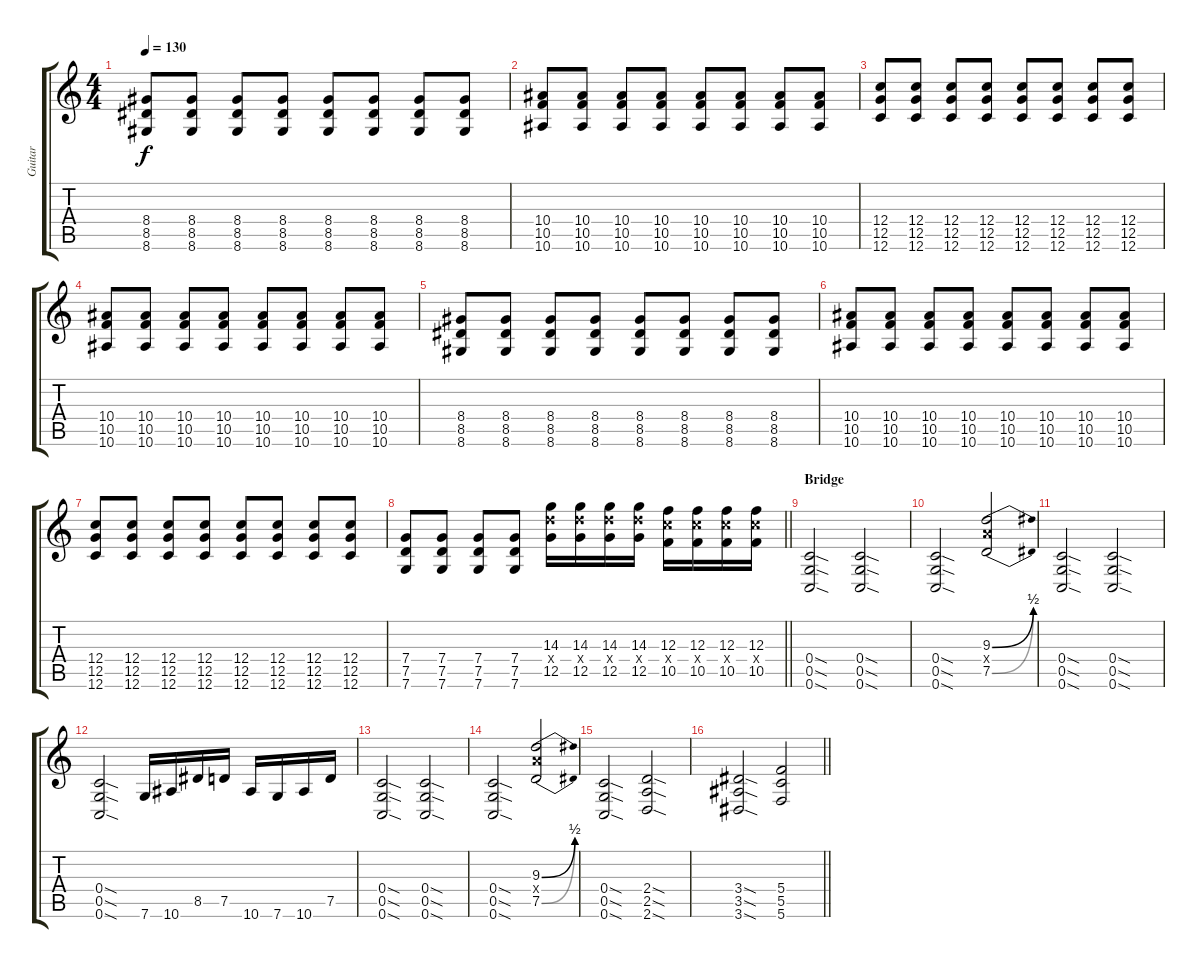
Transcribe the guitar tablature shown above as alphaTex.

\track ("Guitar" "Guitar") {instrument distortionguitar}
\staff {score tabs}
\tuning (D4 A3 F3 C3 G2 C2) {hide}
\ts (4 4)
\tempo 130
\clef g2
\ks c
(8.4 8.5 8.6).8{dy f} (8.4 8.5 8.6).8 (8.4 8.5 8.6).8 (8.4 8.5 8.6).8 (8.4 8.5 8.6).8 (8.4 8.5 8.6).8 (8.4 8.5 8.6).8 (8.4 8.5 8.6).8 |
(10.4 10.5 10.6).8 (10.4 10.5 10.6).8 (10.4 10.5 10.6).8 (10.4 10.5 10.6).8 (10.4 10.5 10.6).8 (10.4 10.5 10.6).8 (10.4 10.5 10.6).8 (10.4 10.5 10.6).8 |
(12.4 12.5 12.6).8 (12.4 12.5 12.6).8 (12.4 12.5 12.6).8 (12.4 12.5 12.6).8 (12.4 12.5 12.6).8 (12.4 12.5 12.6).8 (12.4 12.5 12.6).8 (12.4 12.5 12.6).8 |
(10.4 10.5 10.6).8 (10.4 10.5 10.6).8 (10.4 10.5 10.6).8 (10.4 10.5 10.6).8 (10.4 10.5 10.6).8 (10.4 10.5 10.6).8 (10.4 10.5 10.6).8 (10.4 10.5 10.6).8 |
(8.4 8.5 8.6).8 (8.4 8.5 8.6).8 (8.4 8.5 8.6).8 (8.4 8.5 8.6).8 (8.4 8.5 8.6).8 (8.4 8.5 8.6).8 (8.4 8.5 8.6).8 (8.4 8.5 8.6).8 |
(10.4 10.5 10.6).8 (10.4 10.5 10.6).8 (10.4 10.5 10.6).8 (10.4 10.5 10.6).8 (10.4 10.5 10.6).8 (10.4 10.5 10.6).8 (10.4 10.5 10.6).8 (10.4 10.5 10.6).8 |
(12.4 12.5 12.6).8 (12.4 12.5 12.6).8 (12.4 12.5 12.6).8 (12.4 12.5 12.6).8 (12.4 12.5 12.6).8 (12.4 12.5 12.6).8 (12.4 12.5 12.6).8 (12.4 12.5 12.6).8 |
\barLineRight lightlight
(7.4 7.5 7.6).8 (7.4 7.5 7.6).8 (7.4 7.5 7.6).8 (7.4 7.5 7.6).8 (14.3 14.4{x} 12.5).16 (14.3 14.4{x} 12.5).16 (14.3 14.4{x} 12.5).16 (14.3 14.4{x} 12.5).16 (12.3 12.4{x} 10.5).16 (12.3 12.4{x} 10.5).16 (12.3 12.4{x} 10.5).16 (12.3 12.4{x} 10.5).16 |
\section ("" "Bridge")
(0.4{sod} 0.5{sod} 0.6{sod}).2 (0.4{sod} 0.5{sod} 0.6{sod}).2 |
(0.4{sod} 0.5{sod} 0.6{sod}).2 (9.3{be (bend 0 0 60 2)} 9.4{x} 7.5{be (bend 0 0 60 2)}).2 |
(0.4{sod} 0.5{sod} 0.6{sod}).2 (0.4{sod} 0.5{sod} 0.6{sod}).2 |
(0.4{sod} 0.5{sod} 0.6{sod}).2 7.6.16 10.6.16 8.5.16 7.5.16 10.6.16 7.6.16 10.6.16 7.5.16 |
(0.4{sod} 0.5{sod} 0.6{sod}).2 (0.4{sod} 0.5{sod} 0.6{sod}).2 |
(0.4{sod} 0.5{sod} 0.6{sod}).2 (9.3{be (bend 0 0 60 2)} 9.4{x} 7.5{be (bend 0 0 60 2)}).2 |
(0.4{sod} 0.5{sod} 0.6{sod}).2 (2.4{sod} 2.5{sod} 2.6{sod}).2 |
\barLineRight lightlight
(3.4{sod} 3.5{sod} 3.6{sod}).2 (5.4 5.5 5.6).2
